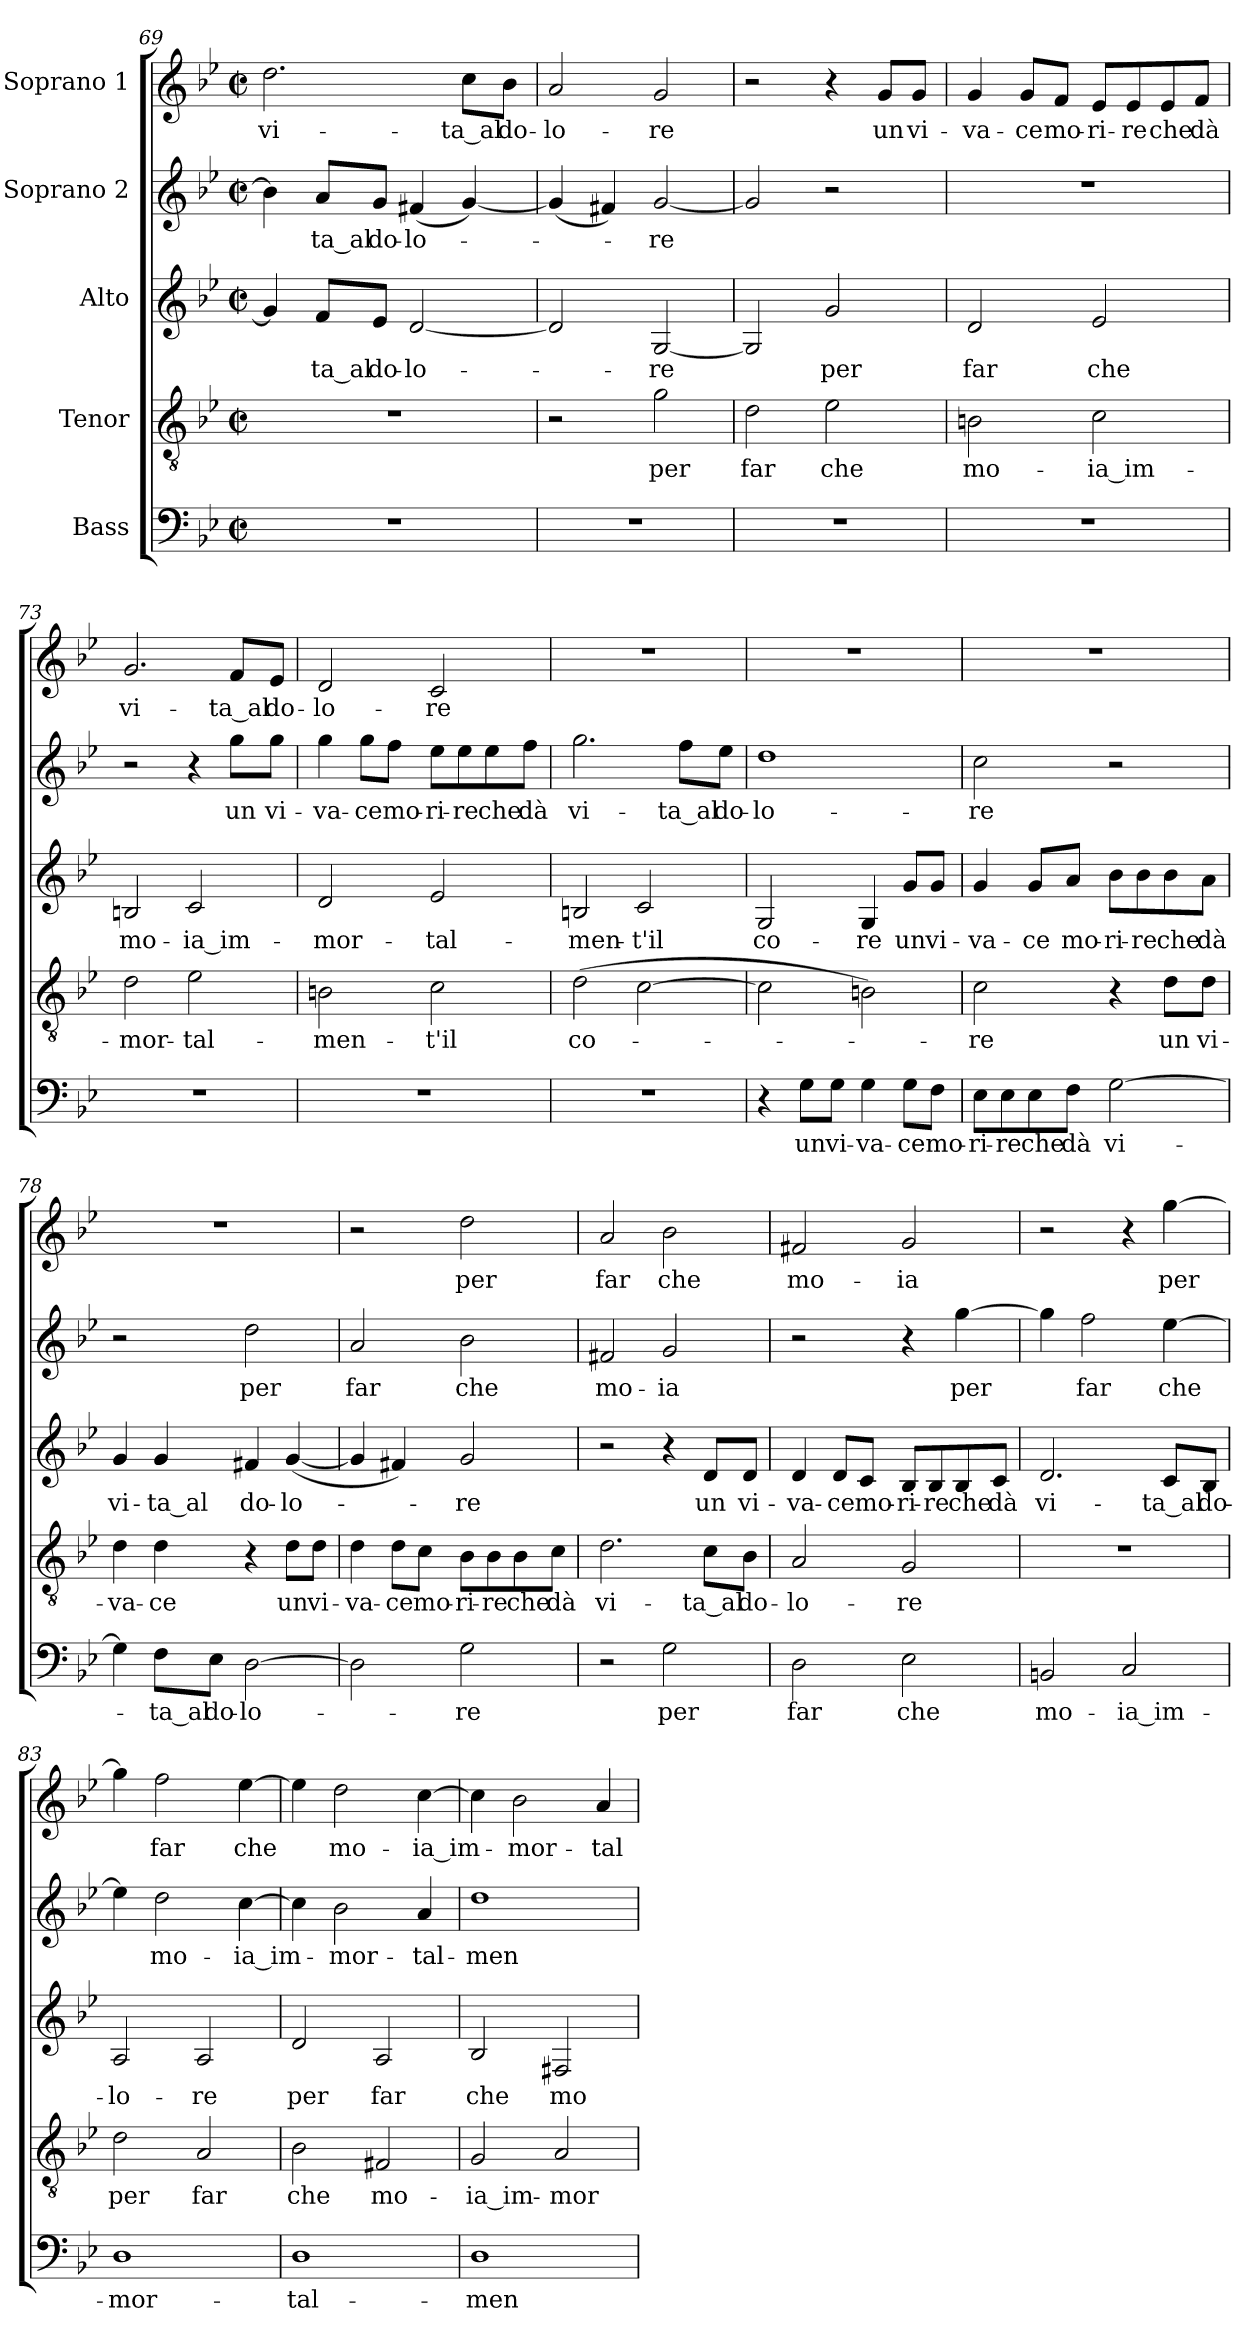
**kern	**text	**kern	**text	**kern	**text	**kern	**text	**kern	**text
*part5	*part5	*part4	*part4	*part3	*part3	*part2	*part2	*part1	*part1
*staff5	*staff5	*staff4	*staff4	*staff3	*staff3	*staff2	*staff2	*staff1	*staff1
*I"Bass	*	*I"Tenor	*	*I"Alto	*	*I"Soprano 2	*	*I"Soprano 1	*
*clefF4	*	*clefGv2	*	*clefG2	*	*clefG2	*	*clefG2	*
*k[b-e-]	*	*k[b-e-]	*	*k[b-e-]	*	*k[b-e-]	*	*k[b-e-]	*
*g:	*	*g:	*	*g:	*	*g:	*	*g:	*
*M2/2	*	*M2/2	*	*M2/2	*	*M2/2	*	*M2/2	*
*met(c|)	*	*met(c|)	*	*met(c|)	*	*met(c|)	*	*met(c|)	*
=69	=69	=69	=69	=69	=69	=69	=69	=69	=69
!	!	!	!	!	!	!	!	!	!LO:LY:b
1r	.	1r	.	4g/]	.	4b-\]	.	2.dd\	vi-
!	!	!	!	!	!LO:LY:b	!	!LO:LY:b	!	!
.	.	.	.	8f/L	-ta_al	8a/L	-ta_al	.	.
!	!	!	!	!	!LO:LY:b	!	!LO:LY:b	!	!
.	.	.	.	8e-/J	do-	8g/J	do-	.	.
!	!	!	!	!	!LO:LY:b	!	!LO:LY:b	!	!
.	.	.	.	[2d/	-lo-	(<4f#X/	-lo-	.	.
!	!	!	!	!	!	!	!	!	!LO:LY:b
.	.	.	.	.	.	[4g/)	.	8cc\L	-ta_al
!	!	!	!	!	!	!	!	!	!LO:LY:b
.	.	.	.	.	.	.	.	8b-\J	do-
!!LO:PB:g=z
=70	=70	=70	=70	=70	=70	=70	=70	=70	=70
!	!	!	!	!	!	!	!	!	!LO:LY:b
1r	.	2r	.	2d/]	.	(<4g/]	.	2a/	-lo-
.	.	.	.	.	.	4f#X/)	.	.	.
!	!	!	!LO:LY:b	!	!LO:LY:b	!	!LO:LY:b	!	!LO:LY:b
.	.	2g\	per	[2G/	-re	[2g/	-re	2g/	-re
=71	=71	=71	=71	=71	=71	=71	=71	=71	=71
!	!	!	!LO:LY:b	!	!	!	!	!	!
1r	.	2d\	far	2G/]	.	2g/]	.	2r	.
!	!	!	!LO:LY:b	!	!LO:LY:b	!	!	!	!
.	.	2e-\	che	2g/	per	2r	.	4r	.
!	!	!	!	!	!	!	!	!	!LO:LY:b
.	.	.	.	.	.	.	.	8g/L	un
!	!	!	!	!	!	!	!	!	!LO:LY:b
.	.	.	.	.	.	.	.	8g/J	vi-
=72	=72	=72	=72	=72	=72	=72	=72	=72	=72
!	!	!	!LO:LY:b	!	!LO:LY:b	!	!	!	!LO:LY:b
1r	.	2Bn\	mo-	2d/	far	1r	.	4g/	-va-
!	!	!	!	!	!	!	!	!	!LO:LY:b
.	.	.	.	.	.	.	.	8g/L	-ce
!	!	!	!	!	!	!	!	!	!LO:LY:b
.	.	.	.	.	.	.	.	8f/J	mo-
!	!	!	!LO:LY:b	!	!LO:LY:b	!	!	!	!LO:LY:b
.	.	2c\	-ia_im-	2e-/	che	.	.	8e-/L	-ri-
!	!	!	!	!	!	!	!	!	!LO:LY:b
.	.	.	.	.	.	.	.	8e-/	-re
!	!	!	!	!	!	!	!	!	!LO:LY:b
.	.	.	.	.	.	.	.	8e-/	che
!	!	!	!	!	!	!	!	!	!LO:LY:b
.	.	.	.	.	.	.	.	8f/J	dà
=73	=73	=73	=73	=73	=73	=73	=73	=73	=73
!	!	!	!LO:LY:b	!	!LO:LY:b	!	!	!	!LO:LY:b
1r	.	2d\	-mor-	2Bn/	mo-	2r	.	2.g/	vi-
!	!	!	!LO:LY:b	!	!LO:LY:b	!	!	!	!
.	.	2e-\	-tal-	2c/	-ia_im-	4r	.	.	.
!	!	!	!	!	!	!	!LO:LY:b	!	!LO:LY:b
.	.	.	.	.	.	8gg\L	un	8f/L	-ta_al
!	!	!	!	!	!	!	!LO:LY:b	!	!LO:LY:b
.	.	.	.	.	.	8gg\J	vi-	8e-/J	do-
!!LO:LB:g=z
=74	=74	=74	=74	=74	=74	=74	=74	=74	=74
!	!	!	!LO:LY:b	!	!LO:LY:b	!	!LO:LY:b	!	!LO:LY:b
1r	.	2Bn\	-men-	2d/	-mor-	4gg\	-va-	2d/	-lo-
!	!	!	!	!	!	!	!LO:LY:b	!	!
.	.	.	.	.	.	8gg\L	-ce	.	.
!	!	!	!	!	!	!	!LO:LY:b	!	!
.	.	.	.	.	.	8ff\J	mo-	.	.
!	!	!	!LO:LY:b	!	!LO:LY:b	!	!LO:LY:b	!	!LO:LY:b
.	.	2c\	-t'il	2e-/	-tal-	8ee-\L	-ri-	2c/	-re
!	!	!	!	!	!	!	!LO:LY:b	!	!
.	.	.	.	.	.	8ee-\	-re	.	.
!	!	!	!	!	!	!	!LO:LY:b	!	!
.	.	.	.	.	.	8ee-\	che	.	.
!	!	!	!	!	!	!	!LO:LY:b	!	!
.	.	.	.	.	.	8ff\J	dà	.	.
=75	=75	=75	=75	=75	=75	=75	=75	=75	=75
!	!	!	!LO:LY:b	!	!LO:LY:b	!	!LO:LY:b	!	!
1r	.	(>2d\	co-	2Bn/	-men-	2.gg\	vi-	1r	.
!	!	!	!	!	!LO:LY:b	!	!	!	!
.	.	[2c\	.	2c/	-t'il	.	.	.	.
!	!	!	!	!	!	!	!LO:LY:b	!	!
.	.	.	.	.	.	8ff\L	-ta_al	.	.
!	!	!	!	!	!	!	!LO:LY:b	!	!
.	.	.	.	.	.	8ee-\J	do-	.	.
=76	=76	=76	=76	=76	=76	=76	=76	=76	=76
!	!	!	!	!	!LO:LY:b	!	!LO:LY:b	!	!
4r	.	2c\]	.	2G/	co-	1dd	-lo-	1r	.
!	!LO:LY:b	!	!	!	!	!	!	!	!
8G\L	un	.	.	.	.	.	.	.	.
!	!LO:LY:b	!	!	!	!	!	!	!	!
8G\J	vi-	.	.	.	.	.	.	.	.
!	!LO:LY:b	!	!	!	!LO:LY:b	!	!	!	!
4G\	-va-	2Bn\)	.	4G/	-re	.	.	.	.
!	!LO:LY:b	!	!	!	!LO:LY:b	!	!	!	!
8G\L	-ce	.	.	8g/L	un	.	.	.	.
!	!LO:LY:b	!	!	!	!LO:LY:b	!	!	!	!
8F\J	mo-	.	.	8g/J	vi-	.	.	.	.
=77	=77	=77	=77	=77	=77	=77	=77	=77	=77
!	!LO:LY:b	!	!LO:LY:b	!	!LO:LY:b	!	!LO:LY:b	!	!
8E-\L	-ri-	2c\	-re	4g/	-va-	2cc\	-re	1r	.
!	!LO:LY:b	!	!	!	!	!	!	!	!
8E-\	-re	.	.	.	.	.	.	.	.
!	!LO:LY:b	!	!	!	!LO:LY:b	!	!	!	!
8E-\	che	.	.	8g/L	-ce	.	.	.	.
!	!LO:LY:b	!	!	!	!LO:LY:b	!	!	!	!
8F\J	dà	.	.	8a/J	mo-	.	.	.	.
!	!LO:LY:b	!	!	!	!LO:LY:b	!	!	!	!
[2G\	vi-	4r	.	8b-\L	-ri-	2r	.	.	.
!	!	!	!	!	!LO:LY:b	!	!	!	!
.	.	.	.	8b-\	-re	.	.	.	.
!	!	!	!LO:LY:b	!	!LO:LY:b	!	!	!	!
.	.	8d\L	un	8b-\	che	.	.	.	.
!	!	!	!LO:LY:b	!	!LO:LY:b	!	!	!	!
.	.	8d\J	vi-	8a\J	dà	.	.	.	.
!!LO:PB:g=z
=78	=78	=78	=78	=78	=78	=78	=78	=78	=78
!	!	!	!LO:LY:b	!	!LO:LY:b	!	!	!	!
4G\]	.	4d\	-va-	4g/	vi-	2r	.	1r	.
!	!LO:LY:b	!	!LO:LY:b	!	!LO:LY:b	!	!	!	!
8F\L	-ta_al	4d\	-ce	4g/	-ta_al	.	.	.	.
!	!LO:LY:b	!	!	!	!	!	!	!	!
8E-\J	do-	.	.	.	.	.	.	.	.
!	!LO:LY:b	!	!	!	!LO:LY:b	!	!LO:LY:b	!	!
[2D\	-lo-	4r	.	4f#X/	do-	2dd\	per	.	.
!	!	!	!LO:LY:b	!	!LO:LY:b	!	!	!	!
.	.	8d\L	un	(<[4g/	-lo-	.	.	.	.
!	!	!	!LO:LY:b	!	!	!	!	!	!
.	.	8d\J	vi-	.	.	.	.	.	.
=79	=79	=79	=79	=79	=79	=79	=79	=79	=79
!	!	!	!LO:LY:b	!	!	!	!LO:LY:b	!	!
2D\]	.	4d\	-va-	4g/]	.	2a/	far	2r	.
!	!	!	!LO:LY:b	!	!	!	!	!	!
.	.	8d\L	-ce	4f#X/)	.	.	.	.	.
!	!	!	!LO:LY:b	!	!	!	!	!	!
.	.	8c\J	mo-	.	.	.	.	.	.
!	!LO:LY:b	!	!LO:LY:b	!	!LO:LY:b	!	!LO:LY:b	!	!LO:LY:b
2G\	-re	8B-\L	-ri-	2g/	-re	2b-\	che	2dd\	per
!	!	!	!LO:LY:b	!	!	!	!	!	!
.	.	8B-\	-re	.	.	.	.	.	.
!	!	!	!LO:LY:b	!	!	!	!	!	!
.	.	8B-\	che	.	.	.	.	.	.
!	!	!	!LO:LY:b	!	!	!	!	!	!
.	.	8c\J	dà	.	.	.	.	.	.
=80	=80	=80	=80	=80	=80	=80	=80	=80	=80
!	!	!	!LO:LY:b	!	!	!	!LO:LY:b	!	!LO:LY:b
2r	.	2.d\	vi-	2r	.	2f#X/	mo-	2a/	far
!	!LO:LY:b	!	!	!	!	!	!LO:LY:b	!	!LO:LY:b
2G\	per	.	.	4r	.	2g/	-ia	2b-\	che
!	!	!	!LO:LY:b	!	!LO:LY:b	!	!	!	!
.	.	8c\L	-ta_al	8d/L	un	.	.	.	.
!	!	!	!LO:LY:b	!	!LO:LY:b	!	!	!	!
.	.	8B-\J	do-	8d/J	vi-	.	.	.	.
=81	=81	=81	=81	=81	=81	=81	=81	=81	=81
!	!LO:LY:b	!	!LO:LY:b	!	!LO:LY:b	!	!	!	!LO:LY:b
2D\	far	2A/	-lo-	4d/	-va-	2r	.	2f#X/	mo-
!	!	!	!	!	!LO:LY:b	!	!	!	!
.	.	.	.	8d/L	-ce	.	.	.	.
!	!	!	!	!	!LO:LY:b	!	!	!	!
.	.	.	.	8c/J	mo-	.	.	.	.
!	!LO:LY:b	!	!LO:LY:b	!	!LO:LY:b	!	!	!	!LO:LY:b
2E-\	che	2G/	-re	8B-/L	-ri-	4r	.	2g/	-ia
!	!	!	!	!	!LO:LY:b	!	!	!	!
.	.	.	.	8B-/	-re	.	.	.	.
!	!	!	!	!	!LO:LY:b	!	!LO:LY:b	!	!
.	.	.	.	8B-/	che	[4gg\	per	.	.
!	!	!	!	!	!LO:LY:b	!	!	!	!
.	.	.	.	8c/J	dà	.	.	.	.
!!LO:PB:g=z
=82	=82	=82	=82	=82	=82	=82	=82	=82	=82
!	!LO:LY:b	!	!	!	!LO:LY:b	!	!	!	!
2BBn/	mo-	1r	.	2.d/	vi-	4gg\]	.	2r	.
!	!	!	!	!	!	!	!LO:LY:b	!	!
.	.	.	.	.	.	2ff\	far	.	.
!	!LO:LY:b	!	!	!	!	!	!	!	!
2C/	-ia_im-	.	.	.	.	.	.	4r	.
!	!	!	!	!	!LO:LY:b	!	!LO:LY:b	!	!LO:LY:b
.	.	.	.	8c/L	-ta_al	[4ee-\	che	[4gg\	per
!	!	!	!	!	!LO:LY:b	!	!	!	!
.	.	.	.	8B-/J	do-	.	.	.	.
=83	=83	=83	=83	=83	=83	=83	=83	=83	=83
!	!LO:LY:b	!	!LO:LY:b	!	!LO:LY:b	!	!	!	!
1D	-mor-	2d\	per	2A/	-lo-	4ee-\]	.	4gg\]	.
!	!	!	!	!	!	!	!LO:LY:b	!	!LO:LY:b
.	.	.	.	.	.	2dd\	mo-	2ff\	far
!	!	!	!LO:LY:b	!	!LO:LY:b	!	!	!	!
.	.	2A/	far	2A/	-re	.	.	.	.
!	!	!	!	!	!	!	!LO:LY:b	!	!LO:LY:b
.	.	.	.	.	.	[4cc\	-ia_im-	[4ee-\	che
=84	=84	=84	=84	=84	=84	=84	=84	=84	=84
!	!LO:LY:b	!	!LO:LY:b	!	!LO:LY:b	!	!	!	!
1D	-tal-	2B-\	che	2d/	per	4cc\]	.	4ee-\]	.
!	!	!	!	!	!	!	!LO:LY:b	!	!LO:LY:b
.	.	.	.	.	.	2b-\	-mor-	2dd\	mo-
!	!	!	!LO:LY:b	!	!LO:LY:b	!	!	!	!
.	.	2F#X/	mo-	2A/	far	.	.	.	.
!	!	!	!	!	!	!	!LO:LY:b	!	!LO:LY:b
.	.	.	.	.	.	4a/	-tal-	[4cc\	-ia_im-
=85	=85	=85	=85	=85	=85	=85	=85	=85	=85
!	!LO:LY:b	!	!LO:LY:b	!	!LO:LY:b	!	!LO:LY:b	!	!
1D	-men-	2G/	-ia_im-	2B-/	che	1dd	-men-	4cc\]	.
!	!	!	!	!	!	!	!	!	!LO:LY:b
.	.	.	.	.	.	.	.	2b-\	-mor-
!	!	!	!LO:LY:b	!	!LO:LY:b	!	!	!	!
.	.	2A/	-mor-	2F#X/	mo-	.	.	.	.
!	!	!	!	!	!	!	!	!	!LO:LY:b
.	.	.	.	.	.	.	.	4a/	-tal-
=	=	=	=	=	=	=	=	=	=
*-	*-	*-	*-	*-	*-	*-	*-	*-	*-
